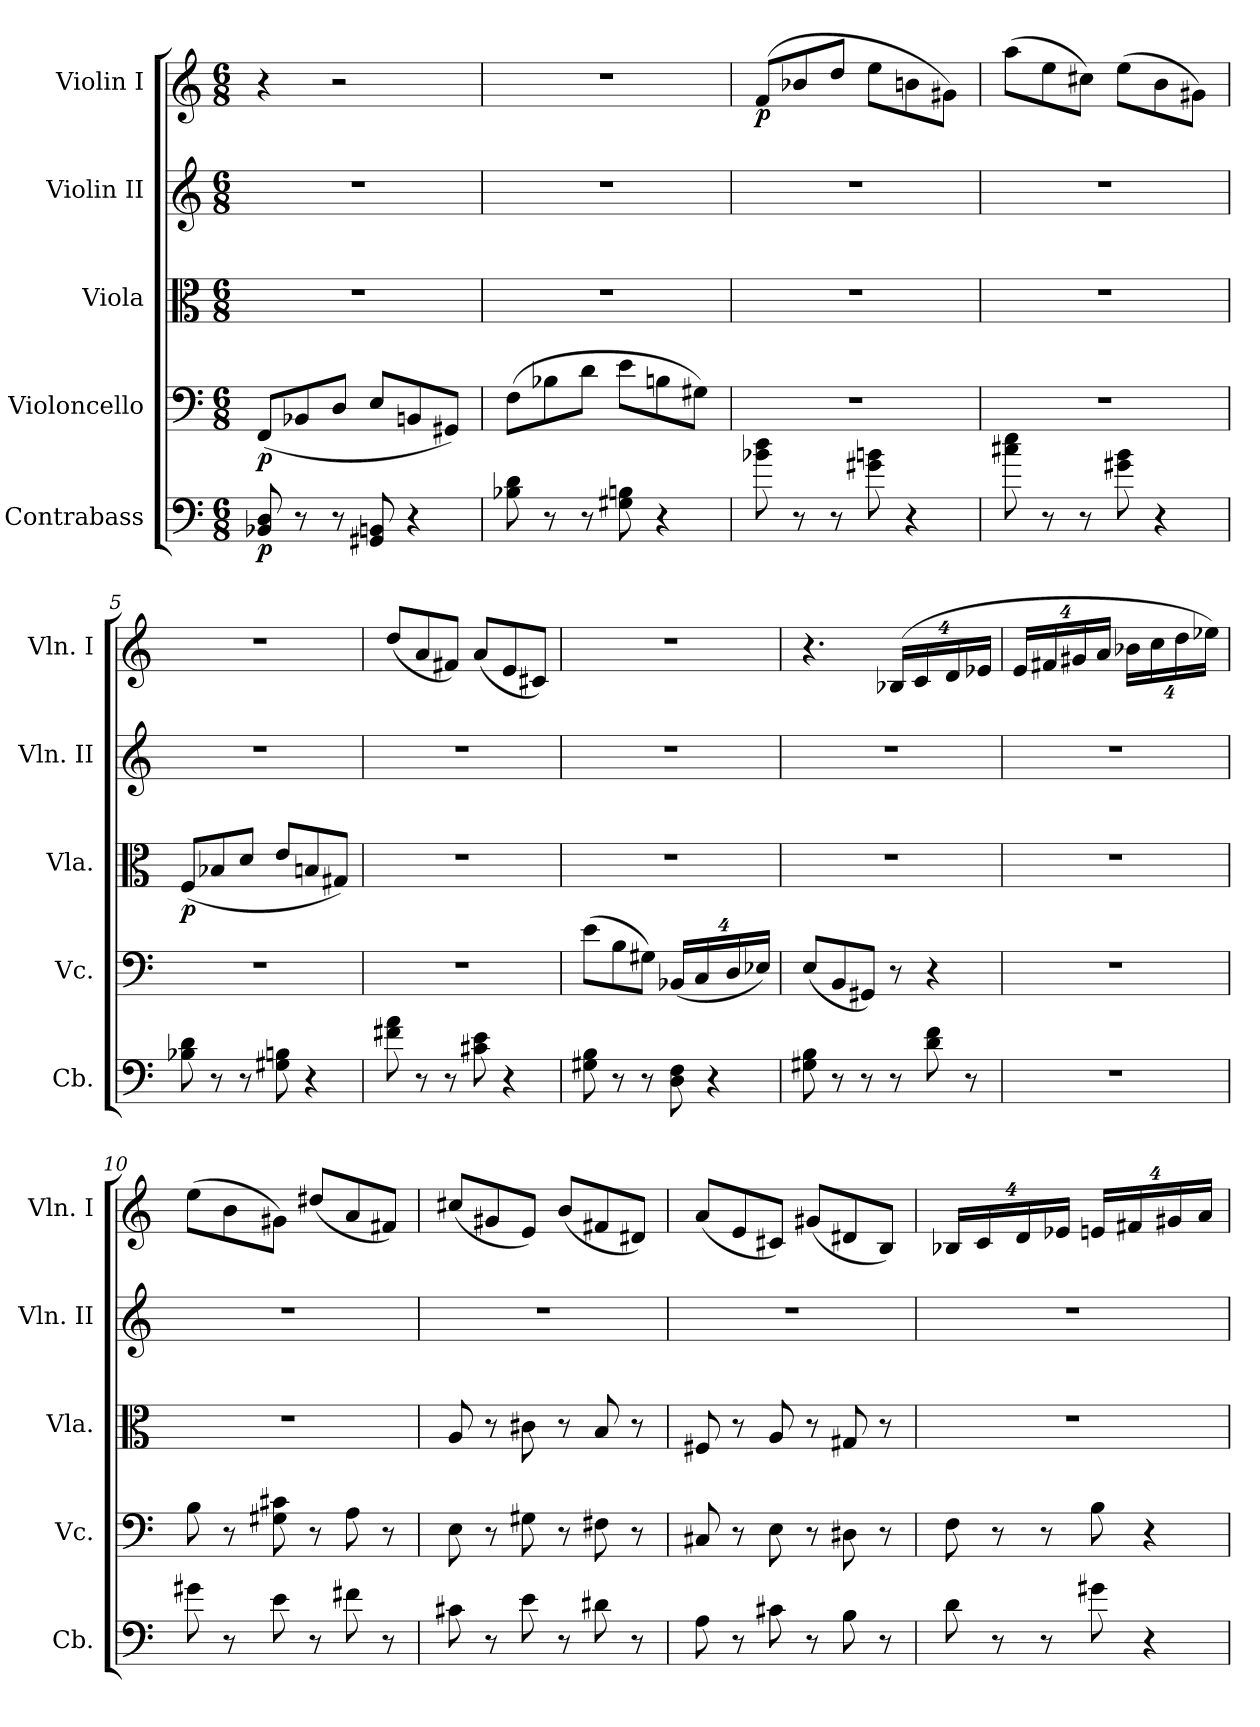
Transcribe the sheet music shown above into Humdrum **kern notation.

**kern	**dynam	**kern	**dynam	**kern	**dynam	**kern	**kern	**dynam
*part5	*part5	*part4	*part4	*part3	*part3	*part2	*part1	*part1
*staff5	*staff5	*staff4	*staff4	*staff3	*staff3	*staff2	*staff1	*staff1
*I"Contrabass	*	*I"Violoncello	*	*I"Viola	*	*I"Violin II	*I"Violin I	*
*I'Cb.	*	*I'Vc.	*	*I'Vla.	*	*I'Vln. II	*I'Vln. I	*
*clefF4	*	*clefF4	*	*clefC3	*	*clefG2	*clefG2	*
*ITrd7c12	*	*	*	*	*	*	*	*
*k[]	*	*k[]	*	*k[]	*	*k[]	*k[]	*
*M6/8	*	*M6/8	*	*M6/8	*	*M6/8	*M6/8	*
*MM240	*	*MM240	*	*MM240	*	*MM240	*MM240	*
=1	=1	=1	=1	=1	=1	=1	=1	=1
!	!LO:DY:b	!	!LO:DY:b	!	!	!	!	!
8BBB-X/ 8DD/	p	(<8FF/L	p	2.r	.	2.r	4r	.
8r	.	8BB-X/	.	.	.	.	.	.
8r	.	8D/J	.	.	.	.	2r	.
8GGG#X/ 8BBBn/	.	8E/L	.	.	.	.	.	.
4r	.	8BBn/	.	.	.	.	.	.
.	.	8GG#X/J)	.	.	.	.	.	.
=2	=2	=2	=2	=2	=2	=2	=2	=2
8BB-X\ 8D\	.	(>8F\L	.	2.r	.	2.r	2.r	.
8r	.	8B-X\	.	.	.	.	.	.
8r	.	8d\J	.	.	.	.	.	.
8GG#X\ 8BBn\	.	8e\L	.	.	.	.	.	.
4r	.	8Bn\	.	.	.	.	.	.
.	.	8G#X\J)	.	.	.	.	.	.
=3	=3	=3	=3	=3	=3	=3	=3	=3
!	!	!	!	!	!	!	!	!LO:DY:b
8B-X\ 8d\	.	2.r	.	2.r	.	2.r	(>8f/L	p
8r	.	.	.	.	.	.	8b-X/	.
8r	.	.	.	.	.	.	8dd/J	.
8G#X\ 8Bn\	.	.	.	.	.	.	8ee\L	.
4r	.	.	.	.	.	.	8bn\	.
.	.	.	.	.	.	.	8g#X\J)	.
=4	=4	=4	=4	=4	=4	=4	=4	=4
8c#X\ 8e\	.	2.r	.	2.r	.	2.r	(>8aa\L	.
8r	.	.	.	.	.	.	8ee\	.
8r	.	.	.	.	.	.	8cc#X\J)	.
8G#X\ 8B\	.	.	.	.	.	.	(>8ee\L	.
4r	.	.	.	.	.	.	8b\	.
.	.	.	.	.	.	.	8g#X\J)	.
!!LO:LB:g=z
=5	=5	=5	=5	=5	=5	=5	=5	=5
!	!	!	!	!	!LO:DY:b	!	!	!
8BB-X\ 8D\	.	2.r	.	(<8F/L	p	2.r	2.r	.
8r	.	.	.	8B-X/	.	.	.	.
8r	.	.	.	8d/J	.	.	.	.
8GG#X\ 8BBn\	.	.	.	8e/L	.	.	.	.
4r	.	.	.	8Bn/	.	.	.	.
.	.	.	.	8G#X/J)	.	.	.	.
=6	=6	=6	=6	=6	=6	=6	=6	=6
8F#X\ 8A\	.	2.r	.	2.r	.	2.r	(<8dd/L	.
8r	.	.	.	.	.	.	8a/	.
8r	.	.	.	.	.	.	8f#X/J)	.
8C#X\ 8E\	.	.	.	.	.	.	(<8a/L	.
4r	.	.	.	.	.	.	8e/	.
.	.	.	.	.	.	.	8c#X/J)	.
=7	=7	=7	=7	=7	=7	=7	=7	=7
8GG#X\ 8BB\	.	(>8e\L	.	2.r	.	2.r	2.r	.
8r	.	8B\	.	.	.	.	.	.
8r	.	8G#X\J)	.	.	.	.	.	.
*	*	*Xbrackettup	*	*	*	*	*	*
8DD\ 8FF\	.	(<32%3BB-X/L	.	.	.	.	.	.
.	.	32%3C/	.	.	.	.	.	.
4r	.	.	.	.	.	.	.	.
.	.	32%3D/	.	.	.	.	.	.
.	.	32%3E-X/J)	.	.	.	.	.	.
=8	=8	=8	=8	=8	=8	=8	=8	=8
8GG#X\ 8BB\	.	(<8E/L	.	2.r	.	2.r	4.r	.
8r	.	8BB/	.	.	.	.	.	.
8r	.	8GG#X/J)	.	.	.	.	.	.
*	*	*	*	*	*	*	*Xbrackettup	*
8r	.	8r	.	.	.	.	(>32%3B-X/L	.
.	.	.	.	.	.	.	32%3c/	.
8D\ 8F\	.	4r	.	.	.	.	.	.
.	.	.	.	.	.	.	32%3d/	.
8r	.	.	.	.	.	.	.	.
.	.	.	.	.	.	.	32%3e-X/J	.
!!LO:PB:g=z
=9	=9	=9	=9	=9	=9	=9	=9	=9
2.r	.	2.r	.	2.r	.	2.r	32%3e/L	.
.	.	.	.	.	.	.	32%3f#X/	.
.	.	.	.	.	.	.	32%3g#X/	.
.	.	.	.	.	.	.	32%3a/J	.
.	.	.	.	.	.	.	32%3b-X\L	.
.	.	.	.	.	.	.	32%3cc\	.
.	.	.	.	.	.	.	32%3dd\	.
.	.	.	.	.	.	.	32%3ee-X\J)	.
=10	=10	=10	=10	=10	=10	=10	=10	=10
8G#X\	.	8B\	.	2.r	.	2.r	(>8ee\L	.
8r	.	8r	.	.	.	.	8b\	.
8E\	.	8G#X\ 8c#X\	.	.	.	.	8g#X\J)	.
8r	.	8r	.	.	.	.	(<8dd#X/L	.
8F#X\	.	8A\	.	.	.	.	8a/	.
8r	.	8r	.	.	.	.	8f#X/J)	.
=11	=11	=11	=11	=11	=11	=11	=11	=11
8C#X\	.	8E\	.	8A/	.	2.r	(<8cc#X/L	.
8r	.	8r	.	8r	.	.	8g#X/	.
8E\	.	8G#X\	.	8c#X\	.	.	8e/J)	.
8r	.	8r	.	8r	.	.	(<8b/L	.
8D#X\	.	8F#X\	.	8B/	.	.	8f#X/	.
8r	.	8r	.	8r	.	.	8d#X/J)	.
=12	=12	=12	=12	=12	=12	=12	=12	=12
8AA\	.	8C#X/	.	8F#X/	.	2.r	(<8a/L	.
8r	.	8r	.	8r	.	.	8e/	.
8C#X\	.	8E\	.	8A/	.	.	8c#X/J)	.
8r	.	8r	.	8r	.	.	(<8g#X/L	.
8BB\	.	8D#X\	.	8G#X/	.	.	8d#X/	.
8r	.	8r	.	8r	.	.	8B/J)	.
!!LO:LB:g=z
=13	=13	=13	=13	=13	=13	=13	=13	=13
8D\	.	8F\	.	2.r	.	2.r	32%3B-X/L	.
.	.	.	.	.	.	.	32%3c/	.
8r	.	8r	.	.	.	.	.	.
.	.	.	.	.	.	.	32%3d/	.
8r	.	8r	.	.	.	.	.	.
.	.	.	.	.	.	.	32%3e-X/J	.
8G#X\	.	8B\	.	.	.	.	32%3en/L	.
.	.	.	.	.	.	.	32%3f#X/	.
4r	.	4r	.	.	.	.	.	.
.	.	.	.	.	.	.	32%3g#X/	.
.	.	.	.	.	.	.	32%3a/J	.
=	=	=	=	=	=	=	=	=
*-	*-	*-	*-	*-	*-	*-	*-	*-
